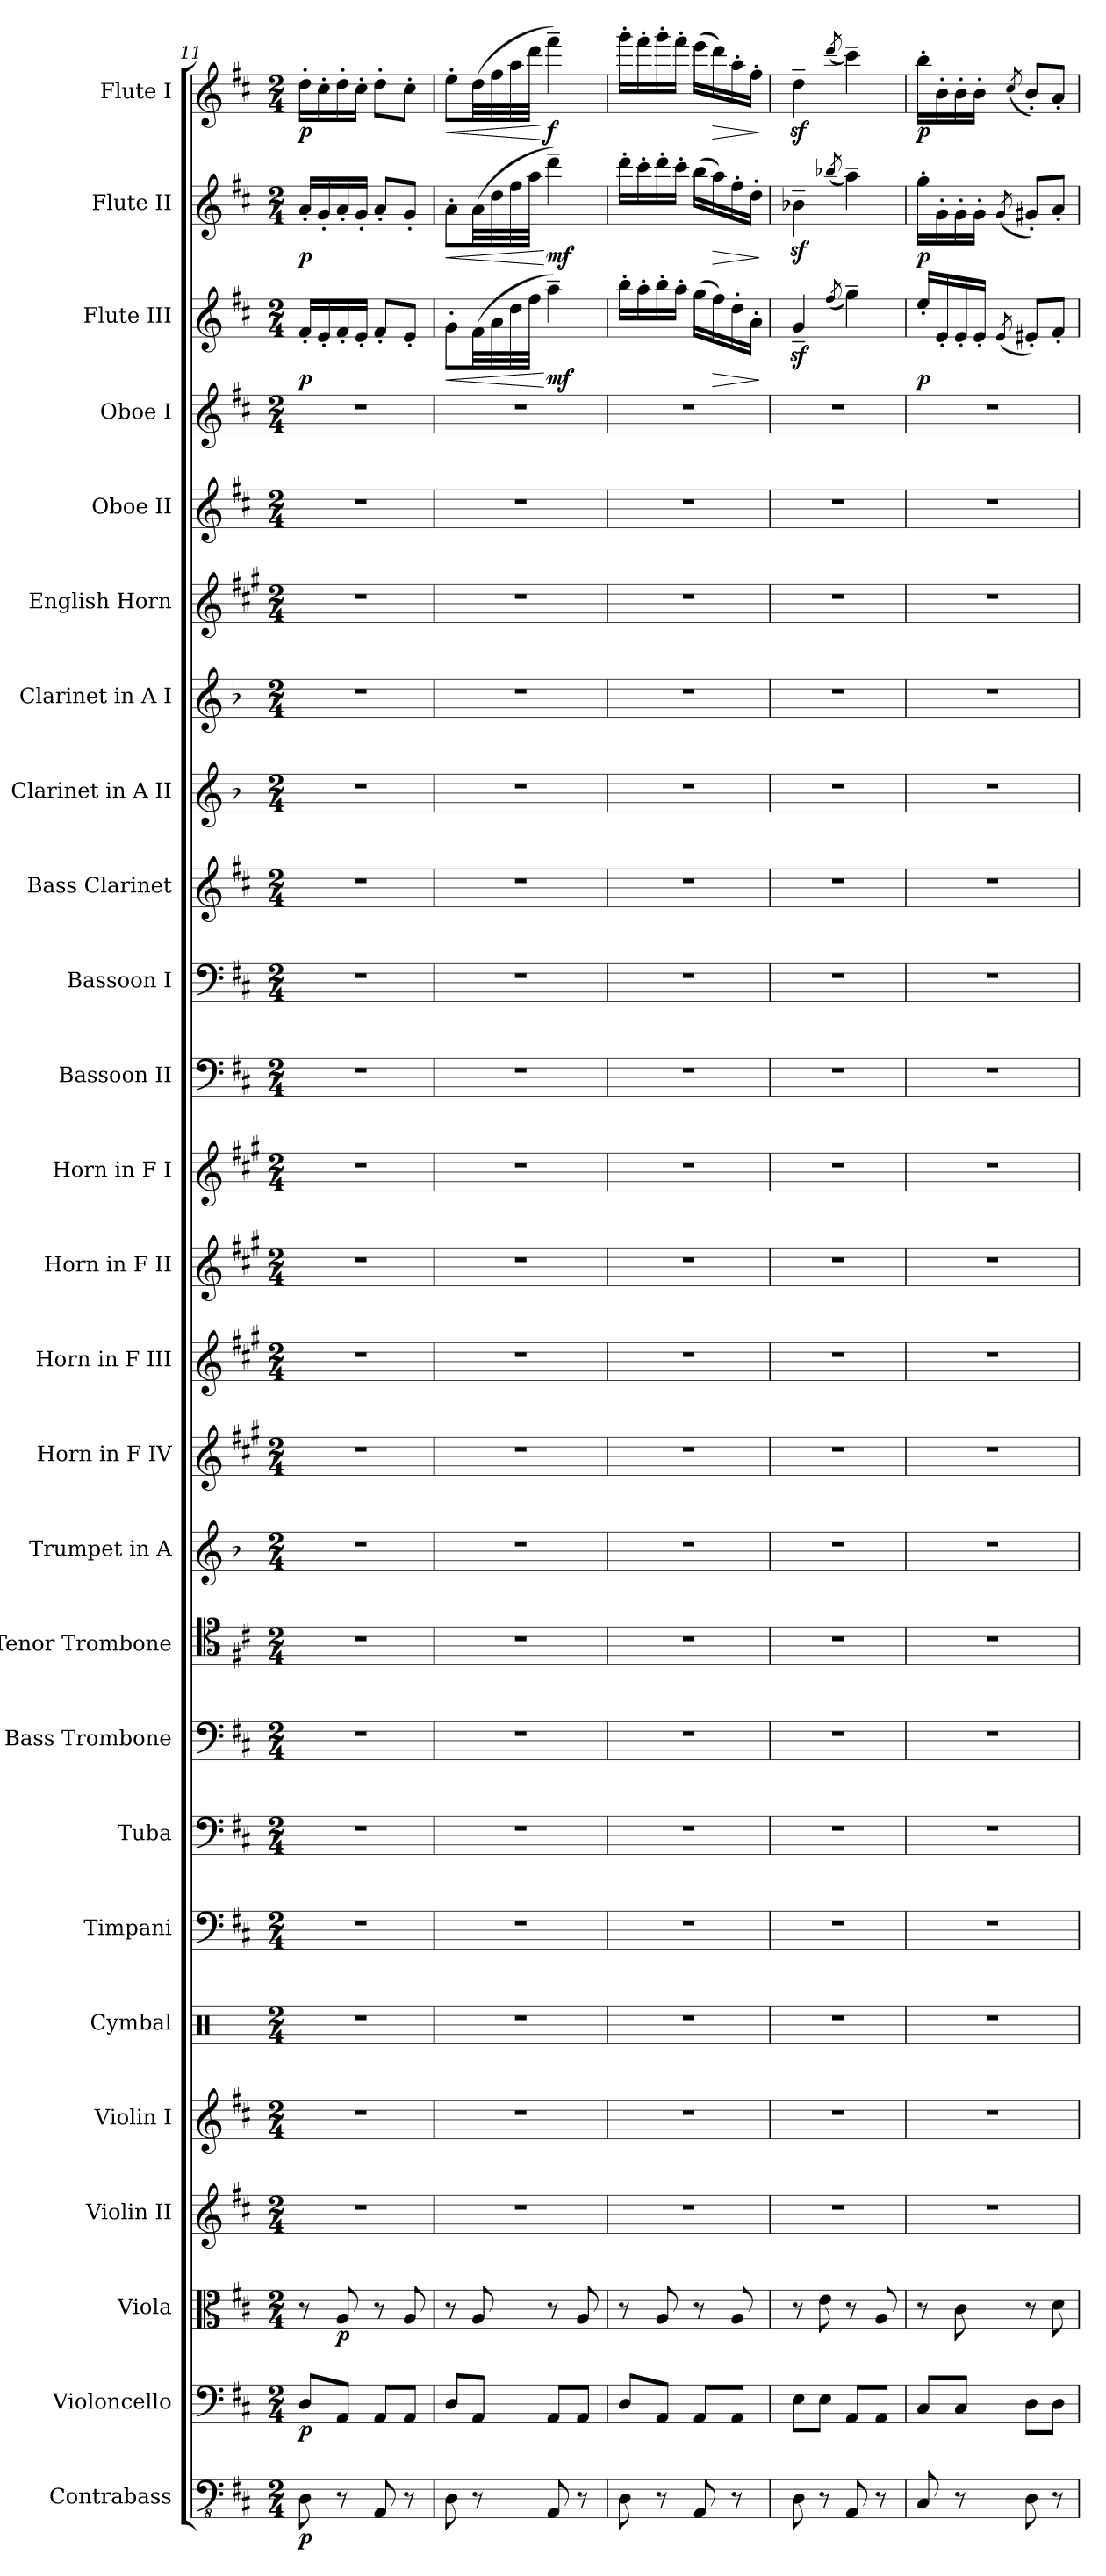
**kern	**dynam	**kern	**dynam	**kern	**dynam	**kern	**kern	**kern	**kern	**kern	**kern	**kern	**kern	**kern	**kern	**kern	**kern	**kern	**kern	**kern	**kern	**kern	**kern	**kern	**kern	**kern	**dynam	**kern	**dynam	**kern	**dynam
*part26	*part26	*part25	*part25	*part24	*part24	*part23	*part22	*part21	*part20	*part19	*part18	*part17	*part16	*part15	*part14	*part13	*part12	*part11	*part10	*part9	*part8	*part7	*part6	*part5	*part4	*part3	*part3	*part2	*part2	*part1	*part1
*staff26	*staff26	*staff25	*staff25	*staff24	*staff24	*staff23	*staff22	*staff21	*staff20	*staff19	*staff18	*staff17	*staff16	*staff15	*staff14	*staff13	*staff12	*staff11	*staff10	*staff9	*staff8	*staff7	*staff6	*staff5	*staff4	*staff3	*staff3	*staff2	*staff2	*staff1	*staff1
*I"Contrabass	*	*I"Violoncello	*	*I"Viola	*	*I"Violin II	*I"Violin I	*I"Cymbal	*I"Timpani	*I"Tuba	*I"Bass Trombone	*I"Tenor Trombone	*I"Trumpet in A	*I"Horn in F IV	*I"Horn in F III	*I"Horn in F II	*I"Horn in F I	*I"Bassoon II	*I"Bassoon I	*I"Bass Clarinet	*I"Clarinet in A II	*I"Clarinet in A I	*I"English Horn	*I"Oboe II	*I"Oboe I	*I"Flute III	*	*I"Flute II	*	*I"Flute I	*
*I'Cb.	*	*I'Vc.	*	*I'Vla.	*	*I'Vln. II	*I'Vln. I	*I'Cym.	*I'Timp.	*I'Tba.	*I'B. Tbn.	*I'T. Tbn.	*I'Tpt.	*	*	*	*	*I'Bsn. II	*I'Bsn. I	*I'B. Cl.	*I'Cl. II	*I'Cl. I	*I'E. Hn.	*I'Ob. II	*I'Ob. I	*I'Fl. III	*	*I'Fl. II	*	*I'Fl. I	*
*clefFv4	*	*clefF4	*	*clefC3	*	*clefG2	*clefG2	*clefX	*clefF4	*clefF4	*clefF4	*clefC4	*clefG2	*clefG2	*clefG2	*clefG2	*clefG2	*clefF4	*clefF4	*clefG2	*clefG2	*clefG2	*clefG2	*clefG2	*clefG2	*clefG2	*	*clefG2	*	*clefG2	*
*	*	*	*	*	*	*	*	*	*	*	*	*	*ITrd2c3	*ITrd4c7	*ITrd4c7	*ITrd4c7	*ITrd4c7	*	*	*ITrd8c14	*ITrd2c3	*ITrd2c3	*ITrd4c7	*	*	*	*	*	*	*	*
*k[f#c#]	*	*k[f#c#]	*	*k[f#c#]	*	*k[f#c#]	*k[f#c#]	*k[]	*k[f#c#]	*k[f#c#]	*k[f#c#]	*k[f#c#]	*k[f#c#]	*k[f#c#]	*k[f#c#]	*k[f#c#]	*k[f#c#]	*k[f#c#]	*k[f#c#]	*k[f#c#]	*k[f#c#]	*k[f#c#]	*k[f#c#]	*k[f#c#]	*k[f#c#]	*k[f#c#]	*	*k[f#c#]	*	*k[f#c#]	*
*M2/4	*	*M2/4	*	*M2/4	*	*M2/4	*M2/4	*M2/4	*M2/4	*M2/4	*M2/4	*M2/4	*M2/4	*M2/4	*M2/4	*M2/4	*M2/4	*M2/4	*M2/4	*M2/4	*M2/4	*M2/4	*M2/4	*M2/4	*M2/4	*M2/4	*	*M2/4	*	*M2/4	*
=11	=11	=11	=11	=11	=11	=11	=11	=11	=11	=11	=11	=11	=11	=11	=11	=11	=11	=11	=11	=11	=11	=11	=11	=11	=11	=11	=11	=11	=11	=11	=11
!	!LO:DY:b	!	!LO:DY:b	!	!	!	!	!	!	!	!	!	!	!	!	!	!	!	!	!	!	!	!	!	!	!	!LO:DY:b	!	!LO:DY:b	!	!LO:DY:b
8DD\	p	8D/L	p	8r	.	2r	2r	2r	2r	2r	2r	2r	2r	2r	2r	2r	2r	2r	2r	2r	2r	2r	2r	2r	2r	16f#'/LL	p	16a'/LL	p	16dd'\LL	p
.	.	.	.	.	.	.	.	.	.	.	.	.	.	.	.	.	.	.	.	.	.	.	.	.	.	16e'/	.	16g'/	.	16cc#'\	.
!	!	!	!	!	!LO:DY:b	!	!	!	!	!	!	!	!	!	!	!	!	!	!	!	!	!	!	!	!	!	!	!	!	!	!
8r	.	8AA/J	.	8A/	p	.	.	.	.	.	.	.	.	.	.	.	.	.	.	.	.	.	.	.	.	16f#'/	.	16a'/	.	16dd'\	.
.	.	.	.	.	.	.	.	.	.	.	.	.	.	.	.	.	.	.	.	.	.	.	.	.	.	16e'/JJ	.	16g'/JJ	.	16cc#'\JJ	.
8AAA/	.	8AA/L	.	8r	.	.	.	.	.	.	.	.	.	.	.	.	.	.	.	.	.	.	.	.	.	8f#'/L	.	8a'/L	.	8dd'\L	.
8r	.	8AA/J	.	8A/	.	.	.	.	.	.	.	.	.	.	.	.	.	.	.	.	.	.	.	.	.	8e'/J	.	8g'/J	.	8cc#'\J	.
=12	=12	=12	=12	=12	=12	=12	=12	=12	=12	=12	=12	=12	=12	=12	=12	=12	=12	=12	=12	=12	=12	=12	=12	=12	=12	=12	=12	=12	=12	=12	=12
!	!	!	!	!	!	!	!	!	!	!	!	!	!	!	!	!	!	!	!	!	!	!	!	!	!	!	!LO:HP:b	!	!LO:HP:b	!	!LO:HP:b
8DD\	.	8D/L	.	8r	.	2r	2r	2r	2r	2r	2r	2r	2r	2r	2r	2r	2r	2r	2r	2r	2r	2r	2r	2r	2r	8g'\L	<	8a'\L	<	8ee'\L	<
8r	.	8AA/J	.	8A/	.	.	.	.	.	.	.	.	.	.	.	.	.	.	.	.	.	.	.	.	.	(32f#\LL	.	(32a\LL	.	(32dd\LL	.
.	.	.	.	.	.	.	.	.	.	.	.	.	.	.	.	.	.	.	.	.	.	.	.	.	.	32a\	.	32dd\	.	32ff#\	.
.	.	.	.	.	.	.	.	.	.	.	.	.	.	.	.	.	.	.	.	.	.	.	.	.	.	32dd\	.	32ff#\	.	32aa\	.
.	.	.	.	.	.	.	.	.	.	.	.	.	.	.	.	.	.	.	.	.	.	.	.	.	.	32ff#\JJJ	.	32aa\JJJ	.	32ddd\JJJ	.
!	!	!	!	!	!	!	!	!	!	!	!	!	!	!	!	!	!	!	!	!	!	!	!	!	!	!	!LO:DY:n=1:b	!	!LO:DY:n=1:b	!	!LO:DY:n=1:b
8AAA/	.	8AA/L	.	8r	.	.	.	.	.	.	.	.	.	.	.	.	.	.	.	.	.	.	.	.	.	4aa~\)	[ mf	4ddd~\)	[ mf	4fff#~\)	[ f
8r	.	8AA/J	.	8A/	.	.	.	.	.	.	.	.	.	.	.	.	.	.	.	.	.	.	.	.	.	.	.	.	.	.	.
!!LO:LB:g=z
=13	=13	=13	=13	=13	=13	=13	=13	=13	=13	=13	=13	=13	=13	=13	=13	=13	=13	=13	=13	=13	=13	=13	=13	=13	=13	=13	=13	=13	=13	=13	=13
8DD\	.	8D/L	.	8r	.	2r	2r	2r	2r	2r	2r	2r	2r	2r	2r	2r	2r	2r	2r	2r	2r	2r	2r	2r	2r	16bb'\LL	.	16ddd'\LL	.	16ggg'\LL	.
.	.	.	.	.	.	.	.	.	.	.	.	.	.	.	.	.	.	.	.	.	.	.	.	.	.	16aa'\	.	16ccc#'\	.	16fff#'\	.
8r	.	8AA/J	.	8A/	.	.	.	.	.	.	.	.	.	.	.	.	.	.	.	.	.	.	.	.	.	16bb'\	.	16ddd'\	.	16ggg'\	.
.	.	.	.	.	.	.	.	.	.	.	.	.	.	.	.	.	.	.	.	.	.	.	.	.	.	16aa'\JJ	.	16ccc#'\JJ	.	16fff#'\JJ	.
8AAA/	.	8AA/L	.	8r	.	.	.	.	.	.	.	.	.	.	.	.	.	.	.	.	.	.	.	.	.	(16gg\LL	.	(16bb\LL	.	(16eee\LL	.
!	!	!	!	!	!	!	!	!	!	!	!	!	!	!	!	!	!	!	!	!	!	!	!	!	!	!	!LO:HP:b	!	!LO:HP:b	!	!LO:HP:b
.	.	.	.	.	.	.	.	.	.	.	.	.	.	.	.	.	.	.	.	.	.	.	.	.	.	16ff#\)	>	16aa\)	>	16ddd\)	>
8r	.	8AA/J	.	8A/	.	.	.	.	.	.	.	.	.	.	.	.	.	.	.	.	.	.	.	.	.	16dd'\	.	16ff#'\	.	16aa'\	.
.	.	.	.	.	.	.	.	.	.	.	.	.	.	.	.	.	.	.	.	.	.	.	.	.	.	16a'\JJ	.	16dd'\JJ	.	16ff#'\JJ	.
.	.	.	.	.	.	.	.	.	.	.	.	.	.	.	.	.	.	.	.	.	.	.	.	.	.	.	]	.	]	.	]
=14	=14	=14	=14	=14	=14	=14	=14	=14	=14	=14	=14	=14	=14	=14	=14	=14	=14	=14	=14	=14	=14	=14	=14	=14	=14	=14	=14	=14	=14	=14	=14
8DD\	.	8E\L	.	8r	.	2r	2r	2r	2r	2r	2r	2r	2r	2r	2r	2r	2r	2r	2r	2r	2r	2r	2r	2r	2r	4gz<~/	.	4b-Xz<~\	.	4ddz<~\	.
8r	.	8E\J	.	8e\	.	.	.	.	.	.	.	.	.	.	.	.	.	.	.	.	.	.	.	.	.	.	.	.	.	.	.
.	.	.	.	.	.	.	.	.	.	.	.	.	.	.	.	.	.	.	.	.	.	.	.	.	.	(8qff#/	.	(8qbb-X/	.	(8qddd/	.
8AAA/	.	8AA/L	.	8r	.	.	.	.	.	.	.	.	.	.	.	.	.	.	.	.	.	.	.	.	.	4gg~\)	.	4aa~\)	.	4ccc#~\)	.
8r	.	8AA/J	.	8A/	.	.	.	.	.	.	.	.	.	.	.	.	.	.	.	.	.	.	.	.	.	.	.	.	.	.	.
=15	=15	=15	=15	=15	=15	=15	=15	=15	=15	=15	=15	=15	=15	=15	=15	=15	=15	=15	=15	=15	=15	=15	=15	=15	=15	=15	=15	=15	=15	=15	=15
!	!	!	!	!	!	!	!	!	!	!	!	!	!	!	!	!	!	!	!	!	!	!	!	!	!	!	!LO:DY:b	!	!LO:DY:b	!	!LO:DY:b
8CC#/	.	8C#/L	.	8r	.	2r	2r	2r	2r	2r	2r	2r	2r	2r	2r	2r	2r	2r	2r	2r	2r	2r	2r	2r	2r	16ee'/LL	p	16gg'\LL	p	16bb'\LL	p
.	.	.	.	.	.	.	.	.	.	.	.	.	.	.	.	.	.	.	.	.	.	.	.	.	.	16e'/	.	16g'\	.	16b'\	.
8r	.	8C#/J	.	8c#\	.	.	.	.	.	.	.	.	.	.	.	.	.	.	.	.	.	.	.	.	.	16e'/	.	16g'\	.	16b'\	.
.	.	.	.	.	.	.	.	.	.	.	.	.	.	.	.	.	.	.	.	.	.	.	.	.	.	16e'/JJ	.	16g'\JJ	.	16b'\JJ	.
.	.	.	.	.	.	.	.	.	.	.	.	.	.	.	.	.	.	.	.	.	.	.	.	.	.	(8qe/	.	(8qg/	.	(8qcc#/	.
8DD\	.	8D\L	.	8r	.	.	.	.	.	.	.	.	.	.	.	.	.	.	.	.	.	.	.	.	.	8e#X'/L)	.	8g#X'/L)	.	8b'/L)	.
8r	.	8D\J	.	8d\	.	.	.	.	.	.	.	.	.	.	.	.	.	.	.	.	.	.	.	.	.	8f#'/J	.	8a'/J	.	8a'/J	.
=	=	=	=	=	=	=	=	=	=	=	=	=	=	=	=	=	=	=	=	=	=	=	=	=	=	=	=	=	=	=	=
*-	*-	*-	*-	*-	*-	*-	*-	*-	*-	*-	*-	*-	*-	*-	*-	*-	*-	*-	*-	*-	*-	*-	*-	*-	*-	*-	*-	*-	*-	*-	*-
